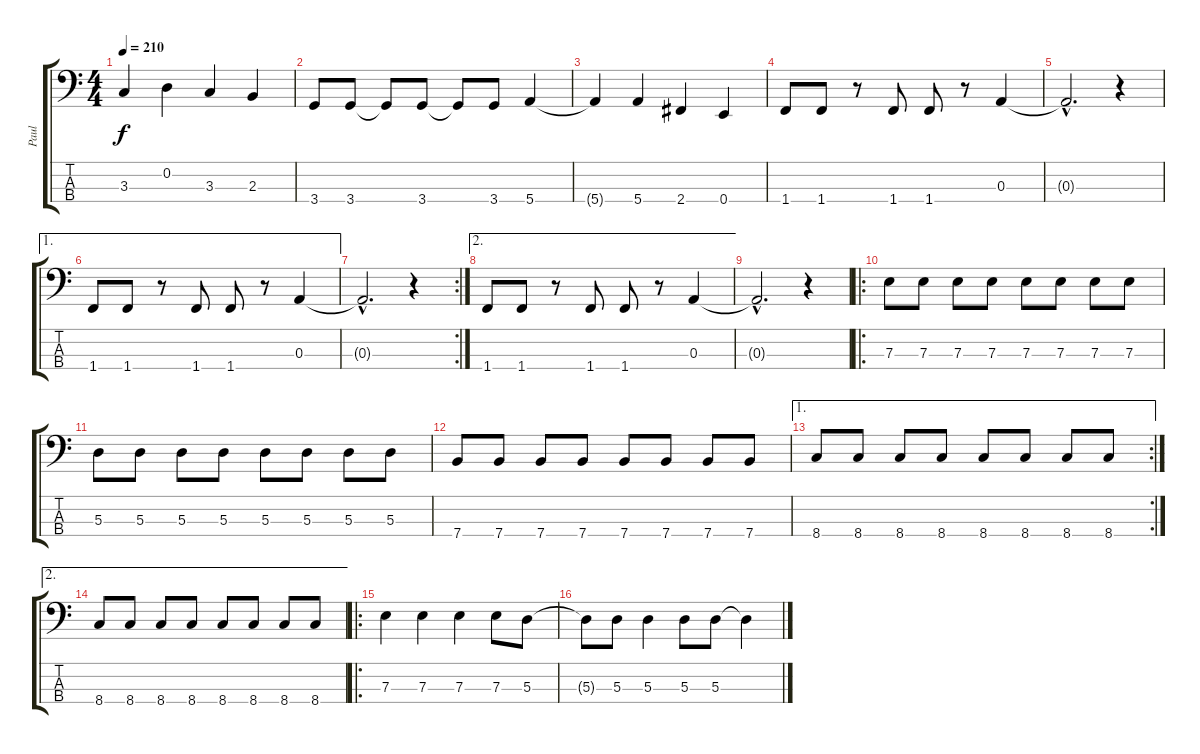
\track ("Paul" "Paul") {instrument electricbasspick}
\staff {score tabs}
\tuning (G2 D2 A1 E1) {hide}
\ts (4 4)
\tempo 210
\clef f4
\ks c
3.3{t}.4{dy f} 0.2.4 3.3.4 2.3.4 |
3.4.8 3.4.8 3.4{t}.8 3.4.8 3.4{t}.8 3.4.8 5.4.4 |
5.4{t}.4 5.4.4 2.4.4 0.4.4 |
1.4.8 1.4.8 r.8 1.4.8 1.4.8 r.8 0.3.4 |
0.3{hac t}.2{d} r.4 |
\ae 1
1.4.8 1.4.8 r.8 1.4.8 1.4.8 r.8 0.3.4 |
\rc 2
0.3{hac t}.2{d} r.4 |
\ae 2
1.4.8 1.4.8 r.8 1.4.8 1.4.8 r.8 0.3.4 |
0.3{hac t}.2{d} r.4 |
\ro
7.3.8{volume 14} 7.3.8 7.3.8 7.3.8 7.3.8 7.3.8 7.3.8 7.3.8 |
5.3.8 5.3.8 5.3.8 5.3.8 5.3.8 5.3.8 5.3.8 5.3.8 |
7.4.8 7.4.8 7.4.8 7.4.8 7.4.8 7.4.8 7.4.8 7.4.8 |
\ae 1
\rc 2
8.4.8 8.4.8 8.4.8 8.4.8 8.4.8 8.4.8 8.4.8 8.4.8 |
\ae 2
8.4.8 8.4.8 8.4.8 8.4.8 8.4.8 8.4.8 8.4.8 8.4.8 |
\ro
7.3.4 7.3.4 7.3.4 7.3.8 5.3.8 |
5.3{t}.8 5.3.8 5.3.4 5.3.8 5.3.8 5.3{t}.4
